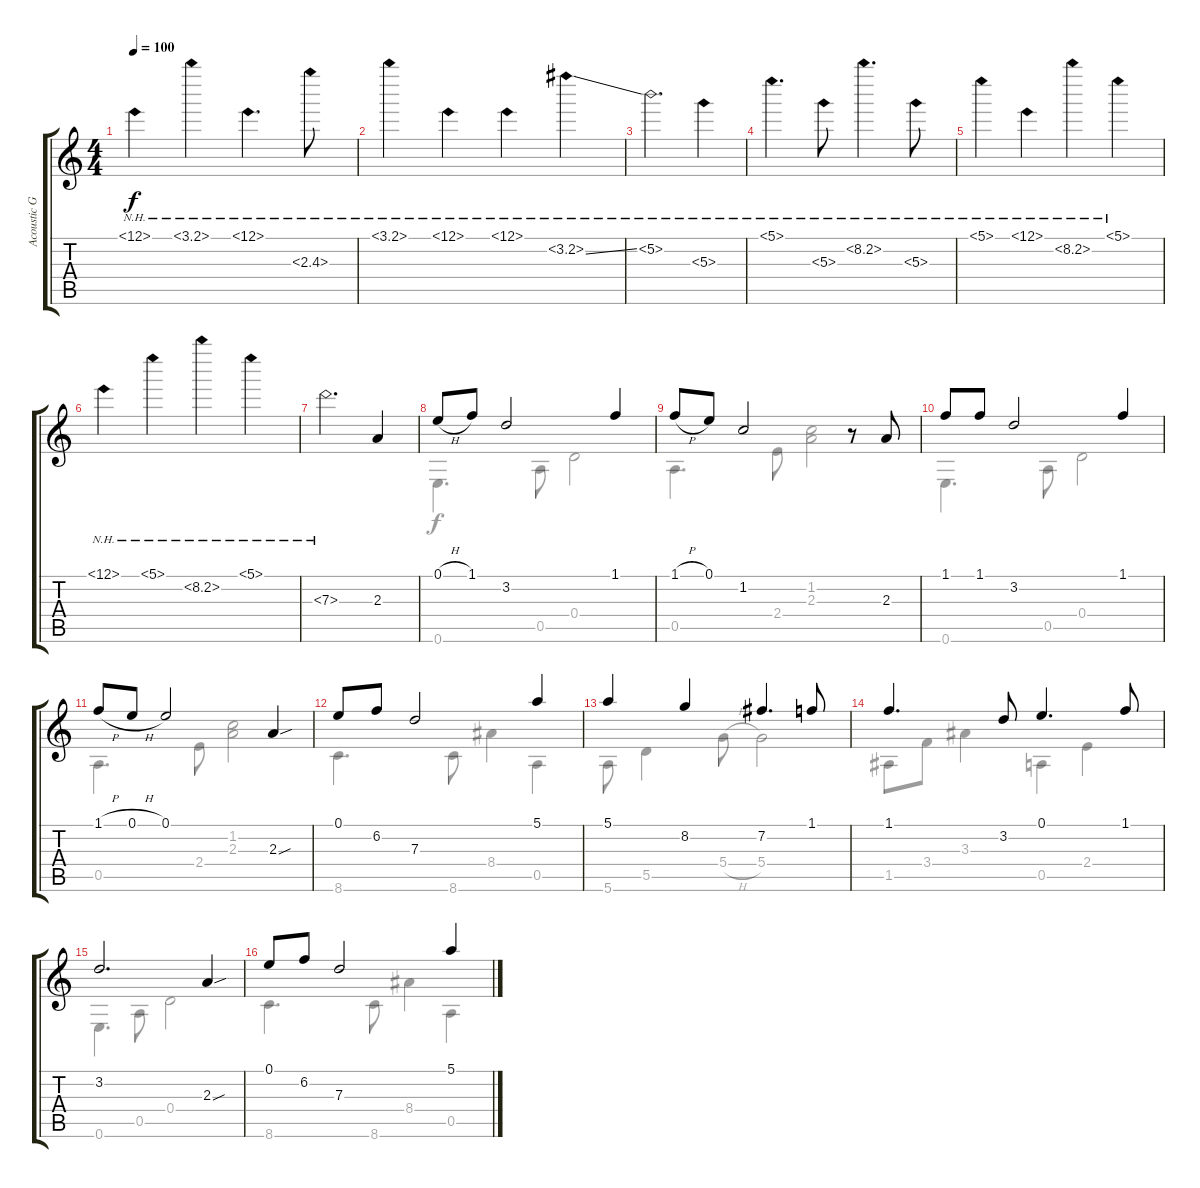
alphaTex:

\track ("Acoustic Guitar" "Acoustic G") {instrument acousticguitarsteel}
\staff {score tabs}
\tuning (E4 B3 G3 D3 A2 E2) {hide}
\voice
\ts (4 4)
\tempo 100
\clef g2
\ks c
1.1{nh}.4{dy f} 3.1{nh}.4 0.1{nh}.4{d} 2.3{nh}.8 |
3.1{nh}.4 1.1{nh}.4 0.1{nh}.4 3.2{nh ss}.4 |
5.2{nh}.2{d} 5.3{nh}.4 |
5.1{nh}.4{d} 5.3{nh}.8 8.2{nh}.4{d} 5.3{nh}.8 |
5.1{nh}.4 6.1{nh}.4 8.2{nh}.4 5.1{nh}.4 |
6.1{nh}.4 5.1{nh}.4 8.2{nh}.4 5.1{nh}.4 |
7.3{nh}.2{d} 2.3.4 |
0.1{h}.8 1.1.8 3.2.2 1.1.4 |
1.1{h}.8 0.1.8 1.2.2 r.8 2.3.8 |
1.1.8 1.1.8 3.2.2 1.1.4 |
1.1{h}.8 0.1{h}.8 0.1.2 2.3{sou}.4 |
0.1.8 6.2.8 7.3.2 5.1.4 |
5.1.4 8.2.4 7.2.4{d} 1.1.8 |
1.1.4{d} 3.2.8 0.1.4{d} 1.1.8 |
3.2.2{d} 2.3{sou}.4 |
0.1.8 6.2.8 7.3.2 5.1.4
\voice
\clef g2
\ottava regular
\simile none
\ks c
|
|
|
|
|
|
|
0.6.4{d} 0.5.8 0.4.2 |
0.5.4{d} 2.4.8 (1.2 2.3).2 |
0.6.4{d} 0.5.8 0.4.2 |
0.5.4{d} 2.4.8 (1.2 2.3).2 |
8.6.4{d} 8.6.8 8.4.4 0.5.4 |
5.6.8 5.5.4 5.4{h}.8 5.4.2 |
1.5.8 3.4.8 3.3.4 0.5.4 2.4.4 |
0.6.4{d} 0.5.8 0.4.2 |
8.6.4{d} 8.6.8 8.4.4 0.5.4
